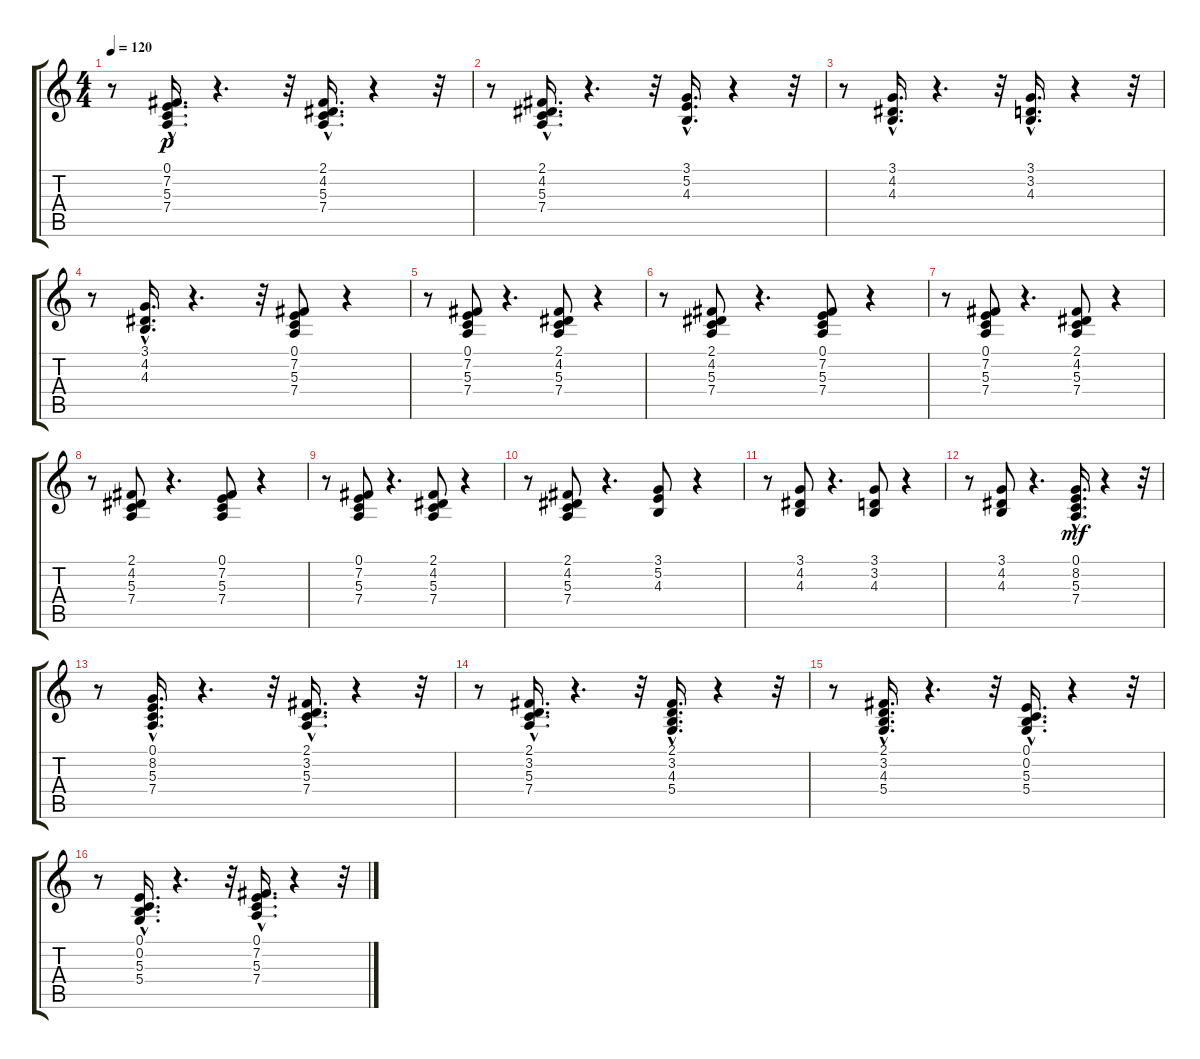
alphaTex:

\track "" {instrument electricpiano1}
\staff {score tabs}
\tuning (E4 B3 G3 D3 A2 E2) {hide}
\ts (4 4)
\tempo 120
\clef g2
\ks c
r.8{dy p} (0.1{hac} 7.2{hac} 5.3{hac} 7.4{hac}).16{d} r.4{d} r.32 (2.1{hac} 4.2{hac} 5.3{hac} 7.4{hac}).16{d} r.4 r.32 |
r.8 (2.1{hac} 4.2{hac} 5.3{hac} 7.4{hac}).16{d} r.4{d} r.32 (3.1{hac} 5.2{hac} 4.3{hac}).16{d} r.4 r.32 |
r.8 (3.1{hac} 4.2{hac} 4.3{hac}).16{d} r.4{d} r.32 (3.1{hac} 3.2{hac} 4.3{hac}).16{d} r.4 r.32 |
r.8 (3.1{hac} 4.2{hac} 4.3{hac}).16{d} r.4{d} r.32 (0.1 7.2 5.3 7.4).8 r.4 |
r.8 (0.1 7.2 5.3 7.4).8 r.4{d} (2.1 4.2 5.3 7.4).8 r.4 |
r.8 (2.1 4.2 5.3 7.4).8 r.4{d} (0.1 7.2 5.3 7.4).8 r.4 |
r.8 (0.1 7.2 5.3 7.4).8 r.4{d} (2.1 4.2 5.3 7.4).8 r.4 |
r.8 (2.1 4.2 5.3 7.4).8 r.4{d} (0.1 7.2 5.3 7.4).8 r.4 |
r.8 (0.1 7.2 5.3 7.4).8 r.4{d} (2.1 4.2 5.3 7.4).8 r.4 |
r.8 (2.1 4.2 5.3 7.4).8 r.4{d} (3.1 5.2 4.3).8 r.4 |
r.8 (3.1 4.2 4.3).8 r.4{d} (3.1 3.2 4.3).8 r.4 |
r.8 (3.1 4.2 4.3).8 r.4{d} (0.1{hac} 8.2{hac} 5.3{hac} 7.4{hac}).16{d dy mf} r.4 r.32 |
r.8 (0.1{hac} 8.2{hac} 5.3{hac} 7.4{hac}).16{d} r.4{d} r.32 (2.1{hac} 3.2{hac} 5.3{hac} 7.4{hac}).16{d} r.4 r.32 |
r.8 (2.1{hac} 3.2{hac} 5.3{hac} 7.4{hac}).16{d} r.4{d} r.32 (2.1{hac} 3.2{hac} 4.3{hac} 5.4{hac}).16{d} r.4 r.32 |
r.8 (2.1{hac} 3.2{hac} 4.3{hac} 5.4{hac}).16{d} r.4{d} r.32 (0.1{hac} 0.2{hac} 5.3{hac} 5.4{hac}).16{d} r.4 r.32 |
r.8 (0.1{hac} 0.2{hac} 5.3{hac} 5.4{hac}).16{d} r.4{d} r.32 (0.1{hac} 7.2{hac} 5.3{hac} 7.4{hac}).16{d} r.4 r.32
